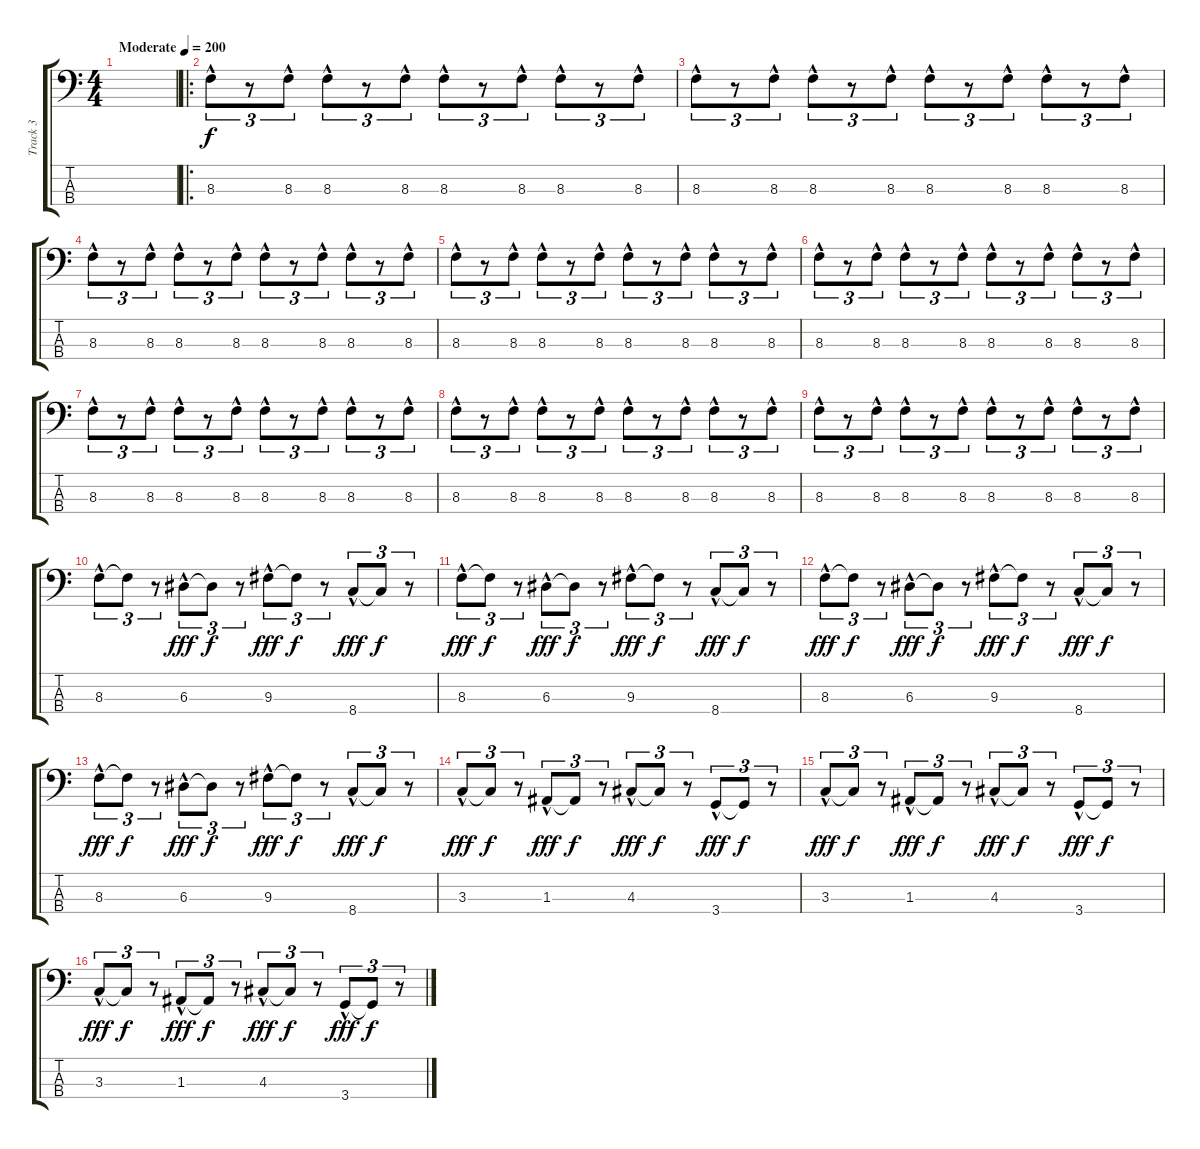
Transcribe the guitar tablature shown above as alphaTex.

\track ("Track 3" "Track 3") {instrument electricbasspick}
\staff {score tabs}
\tuning (G2 D2 A1 E1) {hide}
\ts (4 4)
\tempo (200 "Moderate")
\clef f4
\ks c
|
\ro
8.3{hac}.8{tu (3 2)} r.8{tu (3 2)} 8.3{hac}.8{tu (3 2)} 8.3{hac}.8{tu (3 2)} r.8{tu (3 2)} 8.3{hac}.8{tu (3 2)} 8.3{hac}.8{tu (3 2)} r.8{tu (3 2)} 8.3{hac}.8{tu (3 2)} 8.3{hac}.8{tu (3 2)} r.8{tu (3 2)} 8.3{hac}.8{tu (3 2)} |
8.3{hac}.8{tu (3 2)} r.8{tu (3 2)} 8.3{hac}.8{tu (3 2)} 8.3{hac}.8{tu (3 2)} r.8{tu (3 2)} 8.3{hac}.8{tu (3 2)} 8.3{hac}.8{tu (3 2)} r.8{tu (3 2)} 8.3{hac}.8{tu (3 2)} 8.3{hac}.8{tu (3 2)} r.8{tu (3 2)} 8.3{hac}.8{tu (3 2)} |
8.3{hac}.8{tu (3 2)} r.8{tu (3 2)} 8.3{hac}.8{tu (3 2)} 8.3{hac}.8{tu (3 2)} r.8{tu (3 2)} 8.3{hac}.8{tu (3 2)} 8.3{hac}.8{tu (3 2)} r.8{tu (3 2)} 8.3{hac}.8{tu (3 2)} 8.3{hac}.8{tu (3 2)} r.8{tu (3 2)} 8.3{hac}.8{tu (3 2)} |
8.3{hac}.8{tu (3 2)} r.8{tu (3 2)} 8.3{hac}.8{tu (3 2)} 8.3{hac}.8{tu (3 2)} r.8{tu (3 2)} 8.3{hac}.8{tu (3 2)} 8.3{hac}.8{tu (3 2)} r.8{tu (3 2)} 8.3{hac}.8{tu (3 2)} 8.3{hac}.8{tu (3 2)} r.8{tu (3 2)} 8.3{hac}.8{tu (3 2)} |
8.3{hac}.8{tu (3 2)} r.8{tu (3 2)} 8.3{hac}.8{tu (3 2)} 8.3{hac}.8{tu (3 2)} r.8{tu (3 2)} 8.3{hac}.8{tu (3 2)} 8.3{hac}.8{tu (3 2)} r.8{tu (3 2)} 8.3{hac}.8{tu (3 2)} 8.3{hac}.8{tu (3 2)} r.8{tu (3 2)} 8.3{hac}.8{tu (3 2)} |
8.3{hac}.8{tu (3 2)} r.8{tu (3 2)} 8.3{hac}.8{tu (3 2)} 8.3{hac}.8{tu (3 2)} r.8{tu (3 2)} 8.3{hac}.8{tu (3 2)} 8.3{hac}.8{tu (3 2)} r.8{tu (3 2)} 8.3{hac}.8{tu (3 2)} 8.3{hac}.8{tu (3 2)} r.8{tu (3 2)} 8.3{hac}.8{tu (3 2)} |
8.3{hac}.8{tu (3 2)} r.8{tu (3 2)} 8.3{hac}.8{tu (3 2)} 8.3{hac}.8{tu (3 2)} r.8{tu (3 2)} 8.3{hac}.8{tu (3 2)} 8.3{hac}.8{tu (3 2)} r.8{tu (3 2)} 8.3{hac}.8{tu (3 2)} 8.3{hac}.8{tu (3 2)} r.8{tu (3 2)} 8.3{hac}.8{tu (3 2)} |
8.3{hac}.8{tu (3 2)} r.8{tu (3 2)} 8.3{hac}.8{tu (3 2)} 8.3{hac}.8{tu (3 2)} r.8{tu (3 2)} 8.3{hac}.8{tu (3 2)} 8.3{hac}.8{tu (3 2)} r.8{tu (3 2)} 8.3{hac}.8{tu (3 2)} 8.3{hac}.8{tu (3 2)} r.8{tu (3 2)} 8.3{hac}.8{tu (3 2)} |
8.3{hac}.8{tu (3 2)} 8.3{t}.8{tu (3 2) dy f} r.8{tu (3 2)} 6.3{hac}.8{tu (3 2) dy fff} 6.3{t}.8{tu (3 2) dy f} r.8{tu (3 2)} 9.3{hac}.8{tu (3 2) dy fff} 9.3{t}.8{tu (3 2) dy f} r.8{tu (3 2)} 8.4{hac}.8{tu (3 2) dy fff} 8.4{t}.8{tu (3 2) dy f} r.8{tu (3 2)} |
8.3{hac}.8{tu (3 2) dy fff} 8.3{t}.8{tu (3 2) dy f} r.8{tu (3 2)} 6.3{hac}.8{tu (3 2) dy fff} 6.3{t}.8{tu (3 2) dy f} r.8{tu (3 2)} 9.3{hac}.8{tu (3 2) dy fff} 9.3{t}.8{tu (3 2) dy f} r.8{tu (3 2)} 8.4{hac}.8{tu (3 2) dy fff} 8.4{t}.8{tu (3 2) dy f} r.8{tu (3 2)} |
8.3{hac}.8{tu (3 2) dy fff} 8.3{t}.8{tu (3 2) dy f} r.8{tu (3 2)} 6.3{hac}.8{tu (3 2) dy fff} 6.3{t}.8{tu (3 2) dy f} r.8{tu (3 2)} 9.3{hac}.8{tu (3 2) dy fff} 9.3{t}.8{tu (3 2) dy f} r.8{tu (3 2)} 8.4{hac}.8{tu (3 2) dy fff} 8.4{t}.8{tu (3 2) dy f} r.8{tu (3 2)} |
8.3{hac}.8{tu (3 2) dy fff} 8.3{t}.8{tu (3 2) dy f} r.8{tu (3 2)} 6.3{hac}.8{tu (3 2) dy fff} 6.3{t}.8{tu (3 2) dy f} r.8{tu (3 2)} 9.3{hac}.8{tu (3 2) dy fff} 9.3{t}.8{tu (3 2) dy f} r.8{tu (3 2)} 8.4{hac}.8{tu (3 2) dy fff} 8.4{t}.8{tu (3 2) dy f} r.8{tu (3 2)} |
3.3{hac}.8{tu (3 2) dy fff} 3.3{t}.8{tu (3 2) dy f} r.8{tu (3 2)} 1.3{hac}.8{tu (3 2) dy fff} 1.3{t}.8{tu (3 2) dy f} r.8{tu (3 2)} 4.3{hac}.8{tu (3 2) dy fff} 4.3{t}.8{tu (3 2) dy f} r.8{tu (3 2)} 3.4{hac}.8{tu (3 2) dy fff} 3.4{t}.8{tu (3 2) dy f} r.8{tu (3 2)} |
3.3{hac}.8{tu (3 2) dy fff} 3.3{t}.8{tu (3 2) dy f} r.8{tu (3 2)} 1.3{hac}.8{tu (3 2) dy fff} 1.3{t}.8{tu (3 2) dy f} r.8{tu (3 2)} 4.3{hac}.8{tu (3 2) dy fff} 4.3{t}.8{tu (3 2) dy f} r.8{tu (3 2)} 3.4{hac}.8{tu (3 2) dy fff} 3.4{t}.8{tu (3 2) dy f} r.8{tu (3 2)} |
3.3{hac}.8{tu (3 2) dy fff} 3.3{t}.8{tu (3 2) dy f} r.8{tu (3 2)} 1.3{hac}.8{tu (3 2) dy fff} 1.3{t}.8{tu (3 2) dy f} r.8{tu (3 2)} 4.3{hac}.8{tu (3 2) dy fff} 4.3{t}.8{tu (3 2) dy f} r.8{tu (3 2)} 3.4{hac}.8{tu (3 2) dy fff} 3.4{t}.8{tu (3 2) dy f} r.8{tu (3 2)}
